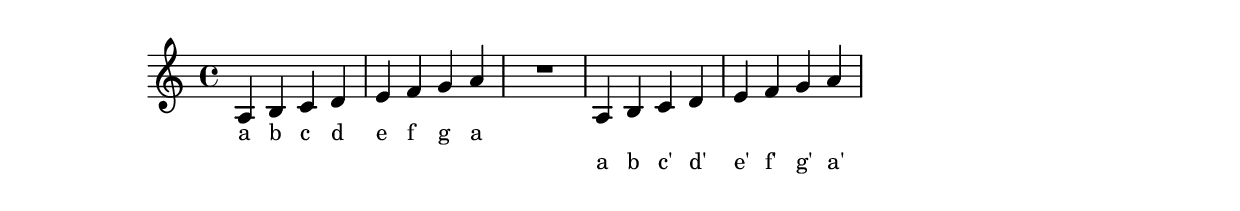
%% DO NOT EDIT this file manually; it is automatically
%% generated from LSR http://lsr.dsi.unimi.it
%% Make any changes in LSR itself, or in Documentation/snippets/new/ ,
%% and then run scripts/auxiliar/makelsr.py
%%
%% This file is in the public domain.
\version "2.14.2"

\header {
  lsrtags = "tweaks-and-overrides"

%% Translation of GIT committish: b482c3e5b56c3841a88d957e0ca12964bd3e64fa
  texidoces = "
Se puede usar el contexto @code{NoteNames} para imprimir el valor
textual de las notas.  La propiedad @code{printOctaveNames} activa o
desactiva la representación de la octava de las notas.

"
  doctitlees = "Impresión de los nombres de las notas con o sin indicación de la octava"



  texidoc = "
The @code{NoteNames} context can be used to print the text value of
notes.  The @code{printOctaveNames} property turns on or off the
representation of the octave of the note.

"
  doctitle = "Printing note names with and without an octave marker"
} % begin verbatim


scale = \relative c' {
  a4 b c d
  e4 f g a
}

\new Staff {
  <<
    \scale
    \context NoteNames {
      \set printOctaveNames = ##f
      \scale
    }
  >>
  R1
  <<
    \scale
    \context NoteNames {
      \set printOctaveNames = ##t
      \scale
    }
  >>
}

